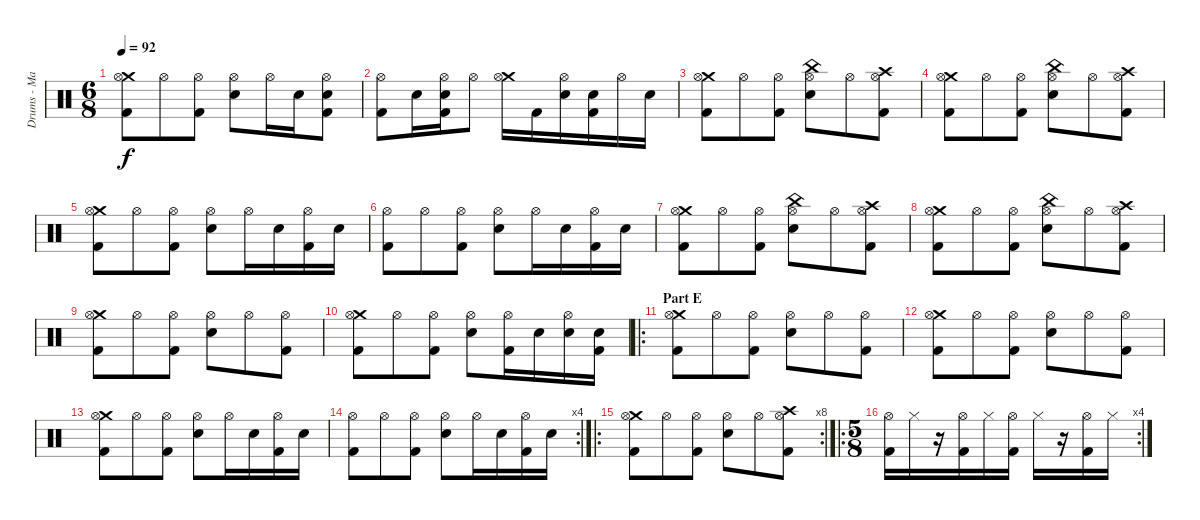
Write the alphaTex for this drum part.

\track ("Drums - Martin Mendez" "Drums - Ma") {instrument percussion}
\staff {score}
\articulation defaults
\ts (6 8)
\tempo 92
\clef neutral
\ks c
("Crash medium (hit)" "Hi-Hat (open)" "Kick (hit) 2").8{dy f} "Hi-Hat (open)".8 ("Hi-Hat (open)" "Kick (hit) 2").8 ("Hi-Hat (open)" "Snare (hit) 2").8 "Hi-Hat (open)".16 "Snare (hit) 2".16 ("Hi-Hat (open)" "Snare (hit) 2" "Kick (hit) 2").8 |
("Hi-Hat (open)" "Kick (hit) 2").8 "Snare (hit) 2".16 ("Hi-Hat (open)" "Snare (hit) 2" "Kick (hit) 2").16 "Hi-Hat (open)".8 ("Crash medium (hit)" "Hi-Hat (open)").16 "Kick (hit) 2".16 ("Hi-Hat (open)" "Snare (hit) 2").16 ("Snare (hit) 2" "Kick (hit) 2").16 "Hi-Hat (open)".16 "Snare (hit) 2".16 |
("Crash medium (hit)" "Hi-Hat (open)" "Kick (hit) 2").8 "Hi-Hat (open)".8 ("Hi-Hat (open)" "Kick (hit) 2").8 ("China (hit)" "Hi-Hat (open)" "Snare (hit) 2").8 "Hi-Hat (open)".8 ("Crash high (hit)" "Hi-Hat (open)" "Kick (hit) 2").8 |
("Crash medium (hit)" "Hi-Hat (open)" "Kick (hit) 2").8 "Hi-Hat (open)".8 ("Hi-Hat (open)" "Kick (hit) 2").8 ("China (hit)" "Hi-Hat (open)" "Snare (hit) 2").8 "Hi-Hat (open)".8 ("Crash high (hit)" "Hi-Hat (open)" "Kick (hit) 2").8 |
("Crash medium (hit)" "Hi-Hat (open)" "Kick (hit) 2").8 "Hi-Hat (open)".8 ("Hi-Hat (open)" "Kick (hit) 2").8 ("Hi-Hat (open)" "Snare (hit) 2").8 "Hi-Hat (open)".16 "Snare (hit) 2".16 ("Hi-Hat (open)" "Kick (hit) 2").16 "Snare (hit) 2".16 |
("Hi-Hat (open)" "Kick (hit) 2").8 "Hi-Hat (open)".8 ("Hi-Hat (open)" "Kick (hit) 2").8 ("Hi-Hat (open)" "Snare (hit) 2").8 "Hi-Hat (open)".16 "Snare (hit) 2".16 ("Hi-Hat (open)" "Kick (hit) 2").16 "Snare (hit) 2".16 |
("Crash medium (hit)" "Hi-Hat (open)" "Kick (hit) 2").8 "Hi-Hat (open)".8 ("Hi-Hat (open)" "Kick (hit) 2").8 ("China (hit)" "Hi-Hat (open)" "Snare (hit) 2").8 "Hi-Hat (open)".8 ("Crash high (hit)" "Hi-Hat (open)" "Kick (hit) 2").8 |
("Crash medium (hit)" "Hi-Hat (open)" "Kick (hit) 2").8 "Hi-Hat (open)".8 ("Hi-Hat (open)" "Kick (hit) 2").8 ("China (hit)" "Hi-Hat (open)" "Snare (hit) 2").8 "Hi-Hat (open)".8 ("Crash high (hit)" "Hi-Hat (open)" "Kick (hit) 2").8 |
("Crash medium (hit)" "Hi-Hat (open)" "Kick (hit) 2").8 "Hi-Hat (open)".8 ("Hi-Hat (open)" "Kick (hit) 2").8 ("Hi-Hat (open)" "Snare (hit) 2").8 "Hi-Hat (open)".8 ("Hi-Hat (open)" "Kick (hit) 2").8 |
("Crash medium (hit)" "Hi-Hat (open)" "Kick (hit) 2").8 "Hi-Hat (open)".8 ("Hi-Hat (open)" "Kick (hit) 2").8 ("Hi-Hat (open)" "Snare (hit) 2").8 ("Hi-Hat (open)" "Kick (hit) 2").16 "Snare (hit) 2".16 ("Hi-Hat (open)" "Snare (hit) 2").16 ("Snare (hit) 2" "Kick (hit) 2").16 |
\ro
\section ("" "Part E")
("Crash medium (hit)" "Hi-Hat (open)" "Kick (hit) 2").8 "Hi-Hat (open)".8 ("Hi-Hat (open)" "Kick (hit) 2").8 ("Hi-Hat (open)" "Snare (hit) 2").8 "Hi-Hat (open)".8 ("Hi-Hat (open)" "Kick (hit) 2").8 |
("Crash medium (hit)" "Hi-Hat (open)" "Kick (hit) 2").8 "Hi-Hat (open)".8 ("Hi-Hat (open)" "Kick (hit) 2").8 ("Hi-Hat (open)" "Snare (hit) 2").8 "Hi-Hat (open)".8 ("Hi-Hat (open)" "Kick (hit) 2").8 |
("Crash medium (hit)" "Hi-Hat (open)" "Kick (hit) 2").8 "Hi-Hat (open)".8 ("Hi-Hat (open)" "Kick (hit) 2").8 ("Hi-Hat (open)" "Snare (hit) 2").8 "Hi-Hat (open)".16 "Snare (hit) 2".16 ("Hi-Hat (open)" "Kick (hit) 2").16 "Snare (hit) 2".16 |
\rc 4
("Hi-Hat (open)" "Kick (hit) 2").8 "Hi-Hat (open)".8 ("Hi-Hat (open)" "Kick (hit) 2").8 ("Hi-Hat (open)" "Snare (hit) 2").8 "Hi-Hat (open)".16 "Snare (hit) 2".16 ("Hi-Hat (open)" "Kick (hit) 2").16 "Snare (hit) 2".16 |
\ro
\rc 8
("Crash medium (hit)" "Hi-Hat (open)" "Kick (hit) 2").8 "Hi-Hat (open)".8 ("Hi-Hat (open)" "Kick (hit) 2").8 ("Hi-Hat (open)" "Snare (hit) 2").8 "Hi-Hat (open)".8 ("Crash high (hit)" "Hi-Hat (open)" "Kick (hit) 2").8 |
\ro
\rc 4
\ts (5 8)
("Hi-Hat (open)" "Kick (hit) 2").16 "Hi-Hat (closed)".16 r.16 ("Hi-Hat (open)" "Kick (hit) 2").16 "Hi-Hat (closed)".16 ("Hi-Hat (open)" "Kick (hit) 2").16 "Hi-Hat (closed)".16 r.16 ("Hi-Hat (open)" "Kick (hit) 2").16 "Hi-Hat (closed)".16
